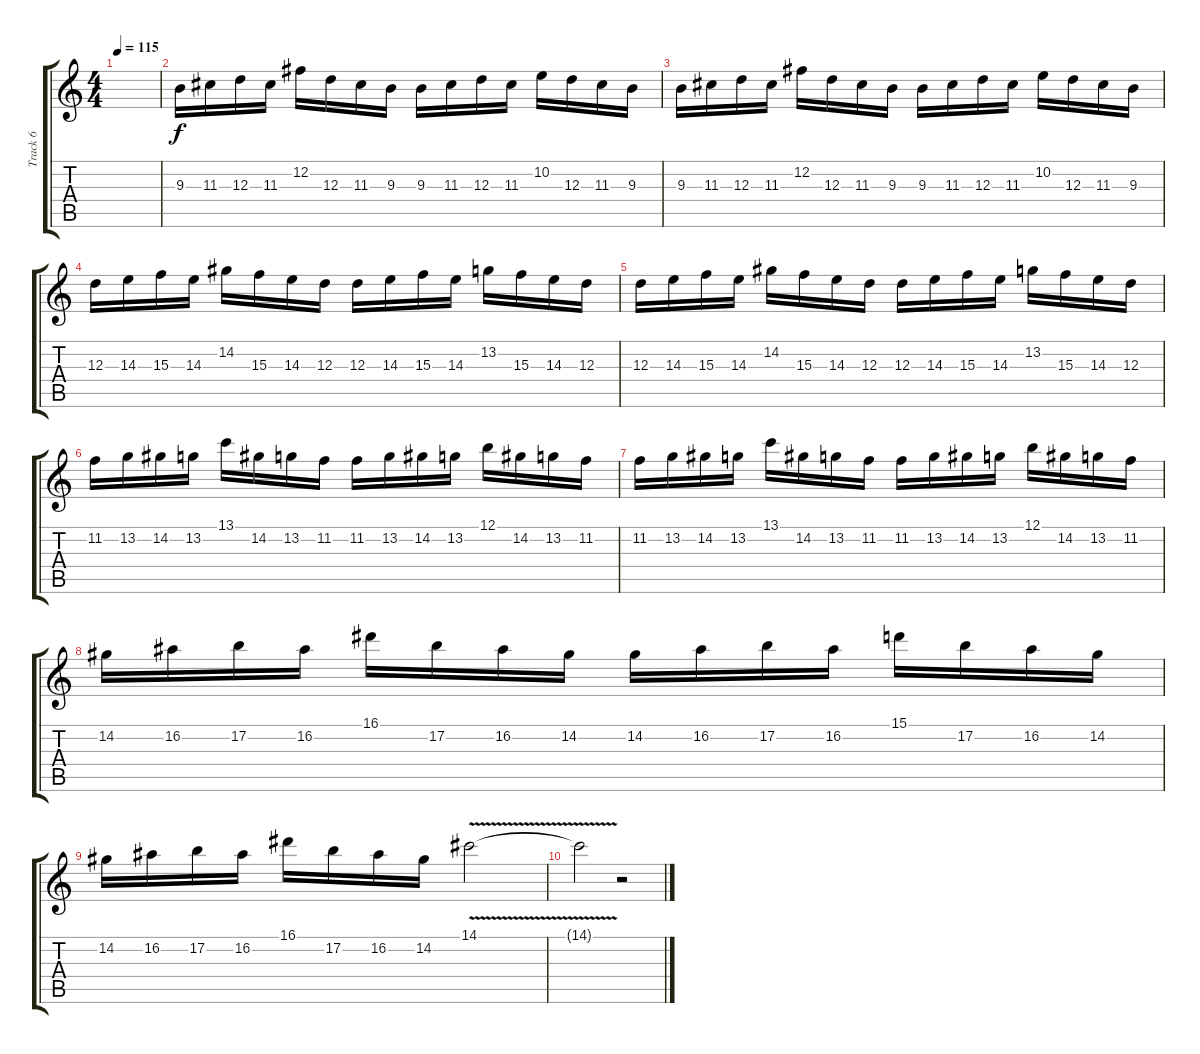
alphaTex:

\track ("Track 6" "Track 6") {instrument overdrivenguitar}
\staff {score tabs}
\tuning (B3 Gb3 D3 A2 E2 B1) {hide}
\ts (4 4)
\tempo 115
\clef g2
\ks c
|
9.3.16 11.3.16 12.3.16 11.3.16 12.2.16 12.3.16 11.3.16 9.3.16 9.3.16 11.3.16 12.3.16 11.3.16 10.2.16 12.3.16 11.3.16 9.3.16 |
9.3.16 11.3.16 12.3.16 11.3.16 12.2.16 12.3.16 11.3.16 9.3.16 9.3.16 11.3.16 12.3.16 11.3.16 10.2.16 12.3.16 11.3.16 9.3.16 |
12.3.16 14.3.16 15.3.16 14.3.16 14.2.16 15.3.16 14.3.16 12.3.16 12.3.16 14.3.16 15.3.16 14.3.16 13.2.16 15.3.16 14.3.16 12.3.16 |
12.3.16 14.3.16 15.3.16 14.3.16 14.2.16 15.3.16 14.3.16 12.3.16 12.3.16 14.3.16 15.3.16 14.3.16 13.2.16 15.3.16 14.3.16 12.3.16 |
11.2.16 13.2.16 14.2.16 13.2.16 13.1.16 14.2.16 13.2.16 11.2.16 11.2.16 13.2.16 14.2.16 13.2.16 12.1.16 14.2.16 13.2.16 11.2.16 |
11.2.16 13.2.16 14.2.16 13.2.16 13.1.16 14.2.16 13.2.16 11.2.16 11.2.16 13.2.16 14.2.16 13.2.16 12.1.16 14.2.16 13.2.16 11.2.16 |
14.2.16 16.2.16 17.2.16 16.2.16 16.1.16 17.2.16 16.2.16 14.2.16 14.2.16 16.2.16 17.2.16 16.2.16 15.1.16 17.2.16 16.2.16 14.2.16 |
14.2.16 16.2.16 17.2.16 16.2.16 16.1.16 17.2.16 16.2.16 14.2.16 14.1{v}.2 |
14.1{t}.2 r.2
